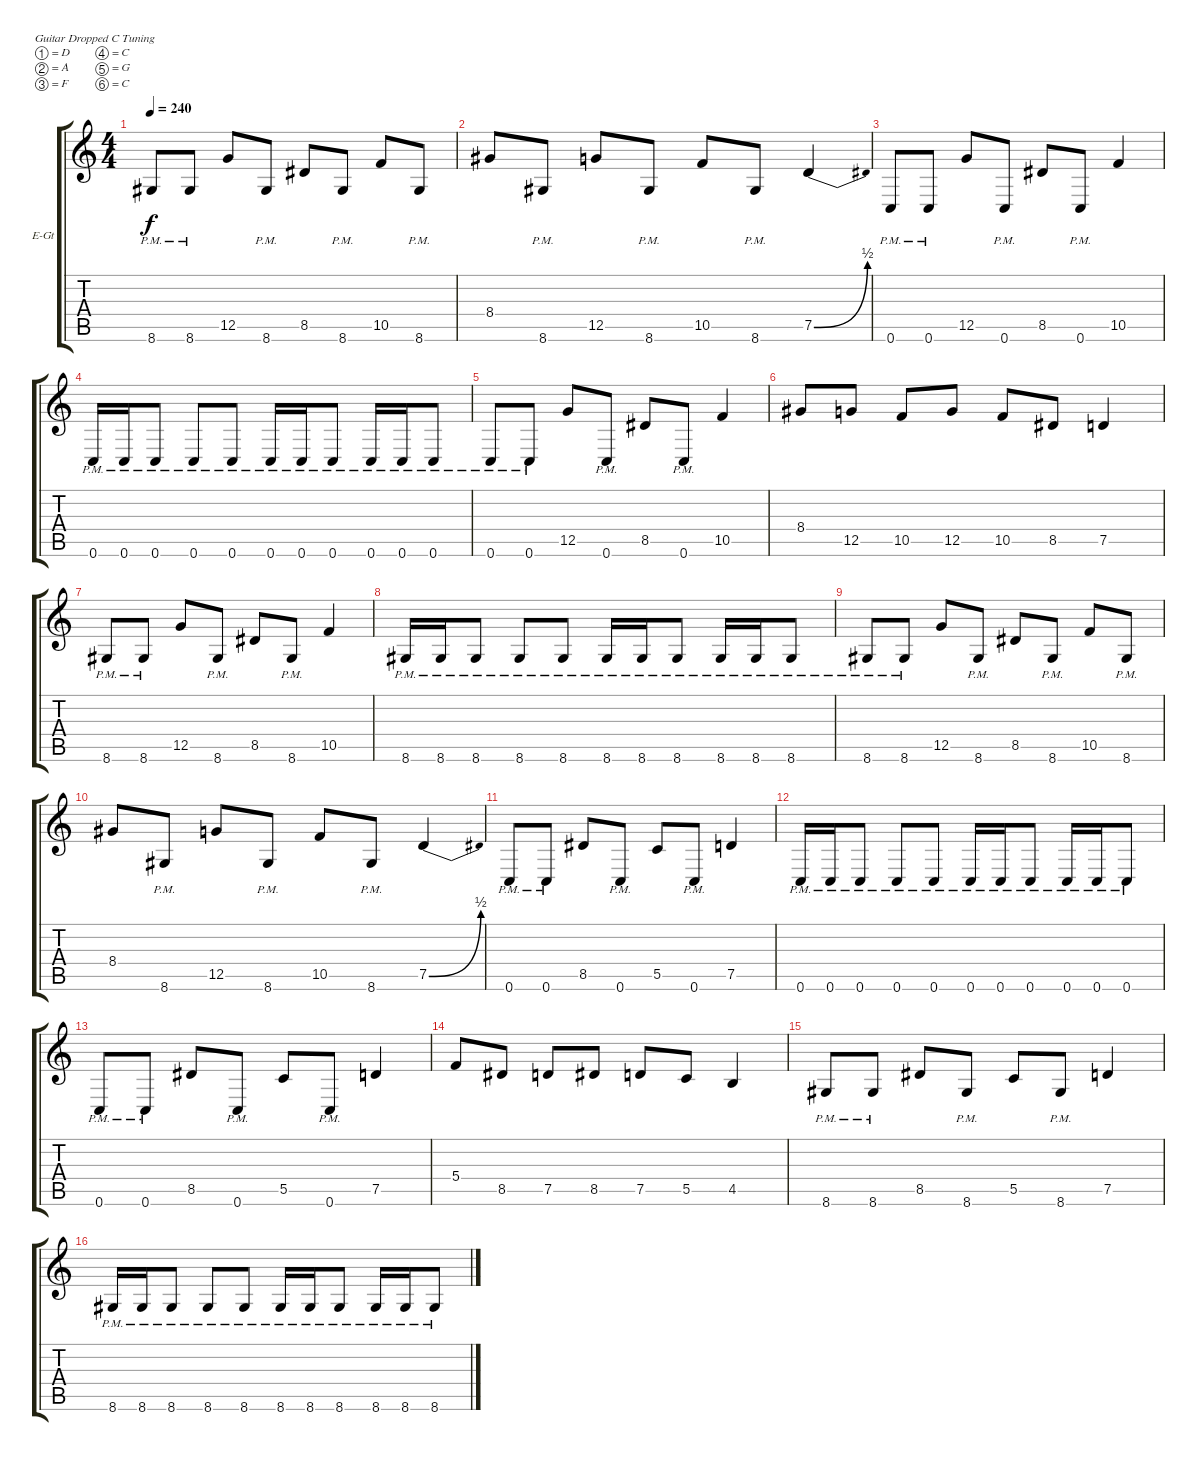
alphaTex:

\bracketExtendMode groupsimilarinstruments
\firstSystemTrackNameOrientation horizontal
\otherSystemsTrackNameOrientation horizontal
\track ("Ernie" "E-Gt") {instrument distortionguitar}
\staff {score tabs}
\tuning (D4 A3 F3 C3 G2 C2)
\ts (4 4)
\tempo 240
\clef g2
\ks c
8.6{pm}.8{dy f} 8.6{pm}.8 12.5.8 8.6{pm}.8 8.5.8 8.6{pm}.8 10.5.8 8.6{pm}.8 |
8.4.8 8.6{pm}.8 12.5.8 8.6{pm}.8 10.5.8 8.6{pm}.8 7.5{be (bend 0 0 60 2)}.4 |
0.6{pm}.8 0.6{pm}.8 12.5.8 0.6{pm}.8 8.5.8 0.6{pm}.8 10.5.4 |
0.6{pm}.16 0.6{pm}.16 0.6{pm}.8 0.6{pm}.8 0.6{pm}.8 0.6{pm}.16 0.6{pm}.16 0.6{pm}.8 0.6{pm}.16 0.6{pm}.16 0.6{pm}.8 |
0.6{pm}.8 0.6{pm}.8 12.5.8 0.6{pm}.8 8.5.8 0.6{pm}.8 10.5.4 |
8.4.8 12.5.8 10.5.8 12.5.8 10.5.8 8.5.8 7.5.4 |
8.6{pm}.8 8.6{pm}.8 12.5.8 8.6{pm}.8 8.5.8 8.6{pm}.8 10.5.4 |
8.6{pm}.16 8.6{pm}.16 8.6{pm}.8 8.6{pm}.8 8.6{pm}.8 8.6{pm}.16 8.6{pm}.16 8.6{pm}.8 8.6{pm}.16 8.6{pm}.16 8.6{pm}.8 |
8.6{pm}.8 8.6{pm}.8 12.5.8 8.6{pm}.8 8.5.8 8.6{pm}.8 10.5.8 8.6{pm}.8 |
8.4.8 8.6{pm}.8 12.5.8 8.6{pm}.8 10.5.8 8.6{pm}.8 7.5{be (bend 0 0 60 2)}.4 |
0.6{pm}.8 0.6{pm}.8 8.5.8 0.6{pm}.8 5.5.8 0.6{pm}.8 7.5.4 |
0.6{pm}.16 0.6{pm}.16 0.6{pm}.8 0.6{pm}.8 0.6{pm}.8 0.6{pm}.16 0.6{pm}.16 0.6{pm}.8 0.6{pm}.16 0.6{pm}.16 0.6{pm}.8 |
0.6{pm}.8 0.6{pm}.8 8.5.8 0.6{pm}.8 5.5.8 0.6{pm}.8 7.5.4 |
5.4.8 8.5.8 7.5.8 8.5.8 7.5.8 5.5.8 4.5.4 |
8.6{pm}.8 8.6{pm}.8 8.5.8 8.6{pm}.8 5.5.8 8.6{pm}.8 7.5.4 |
8.6{pm}.16 8.6{pm}.16 8.6{pm}.8 8.6{pm}.8 8.6{pm}.8 8.6{pm}.16 8.6{pm}.16 8.6{pm}.8 8.6{pm}.16 8.6{pm}.16 8.6{pm}.8
